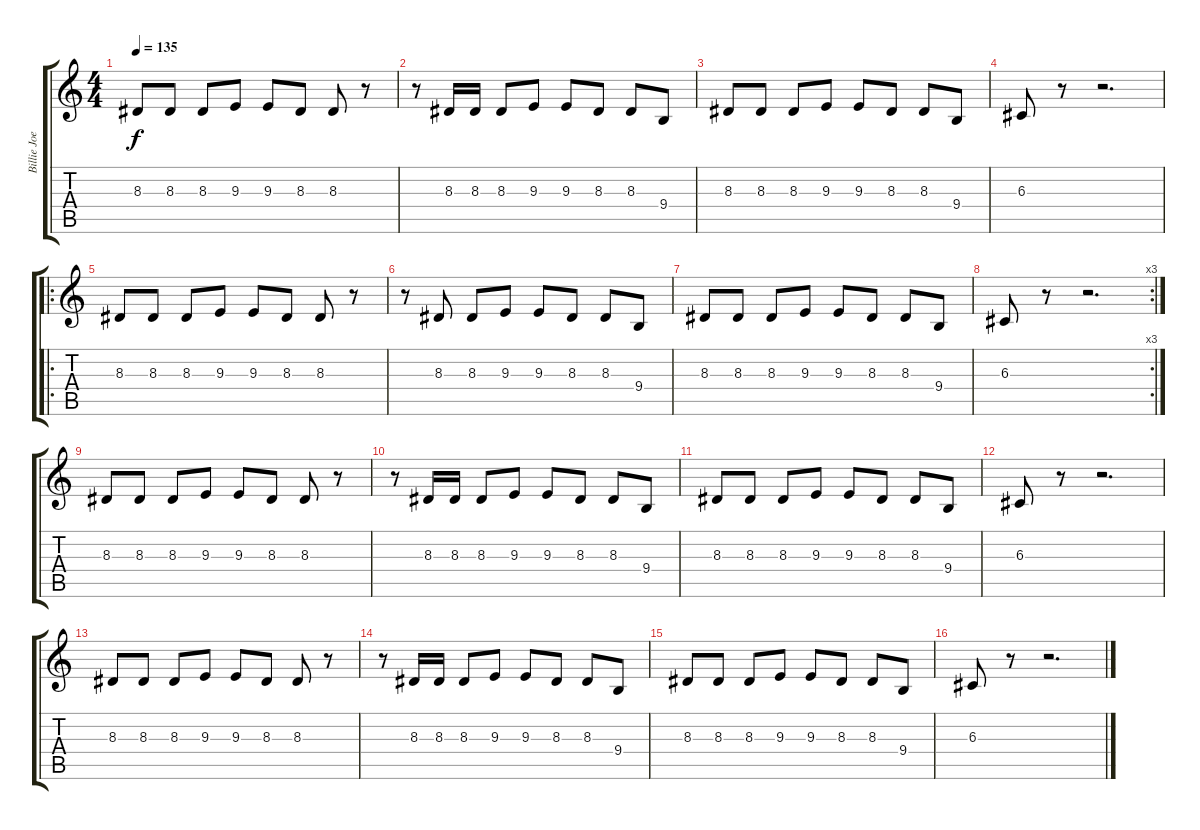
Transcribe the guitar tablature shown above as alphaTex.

\track ("Billie Joe" "Billie Joe") {instrument trumpet}
\staff {score tabs}
\tuning (E4 B3 G3 D3 A2 E2) {hide}
\ts (4 4)
\tempo 135
\clef g2
\ks c
8.3.8{dy f} 8.3.8 8.3.8 9.3.8 9.3.8 8.3.8 8.3.8 r.8 |
r.8 8.3.16 8.3.16 8.3.8 9.3.8 9.3.8 8.3.8 8.3.8 9.4.8 |
8.3.8 8.3.8 8.3.8 9.3.8 9.3.8 8.3.8 8.3.8 9.4.8 |
6.3.8 r.8 r.2{d} |
\ro
8.3.8 8.3.8 8.3.8 9.3.8 9.3.8 8.3.8 8.3.8 r.8 |
r.8 8.3.8 8.3.8 9.3.8 9.3.8 8.3.8 8.3.8 9.4.8 |
8.3.8 8.3.8 8.3.8 9.3.8 9.3.8 8.3.8 8.3.8 9.4.8 |
\rc 3
6.3.8 r.8 r.2{d} |
8.3.8 8.3.8 8.3.8 9.3.8 9.3.8 8.3.8 8.3.8 r.8 |
r.8 8.3.16 8.3.16 8.3.8 9.3.8 9.3.8 8.3.8 8.3.8 9.4.8 |
8.3.8 8.3.8 8.3.8 9.3.8 9.3.8 8.3.8 8.3.8 9.4.8 |
6.3.8 r.8 r.2{d} |
8.3.8 8.3.8 8.3.8 9.3.8 9.3.8 8.3.8 8.3.8 r.8 |
r.8 8.3.16 8.3.16 8.3.8 9.3.8 9.3.8 8.3.8 8.3.8 9.4.8 |
8.3.8 8.3.8 8.3.8 9.3.8 9.3.8 8.3.8 8.3.8 9.4.8 |
6.3.8 r.8 r.2{d}
